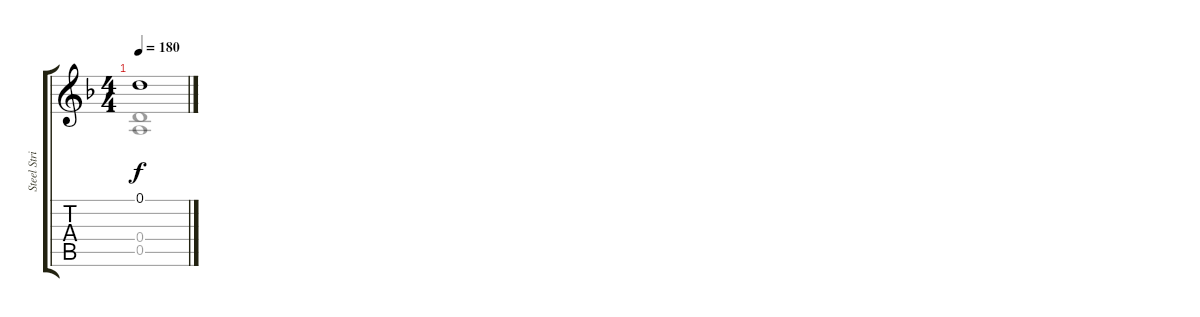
\track ("Steel String Acoustic Guitar" "Steel Stri") {instrument acousticguitarsteel}
\staff {score tabs}
\tuning (D4 A3 G3 D3 A2 D2) {hide}
\voice
\ts (4 4)
\tempo 180
\clef g2
\ks f
0.1{t}.1{dy f}
\voice
\clef g2
\ottava regular
\simile none
\ks f
(0.4{t} 0.5{t}).1{dy f}
